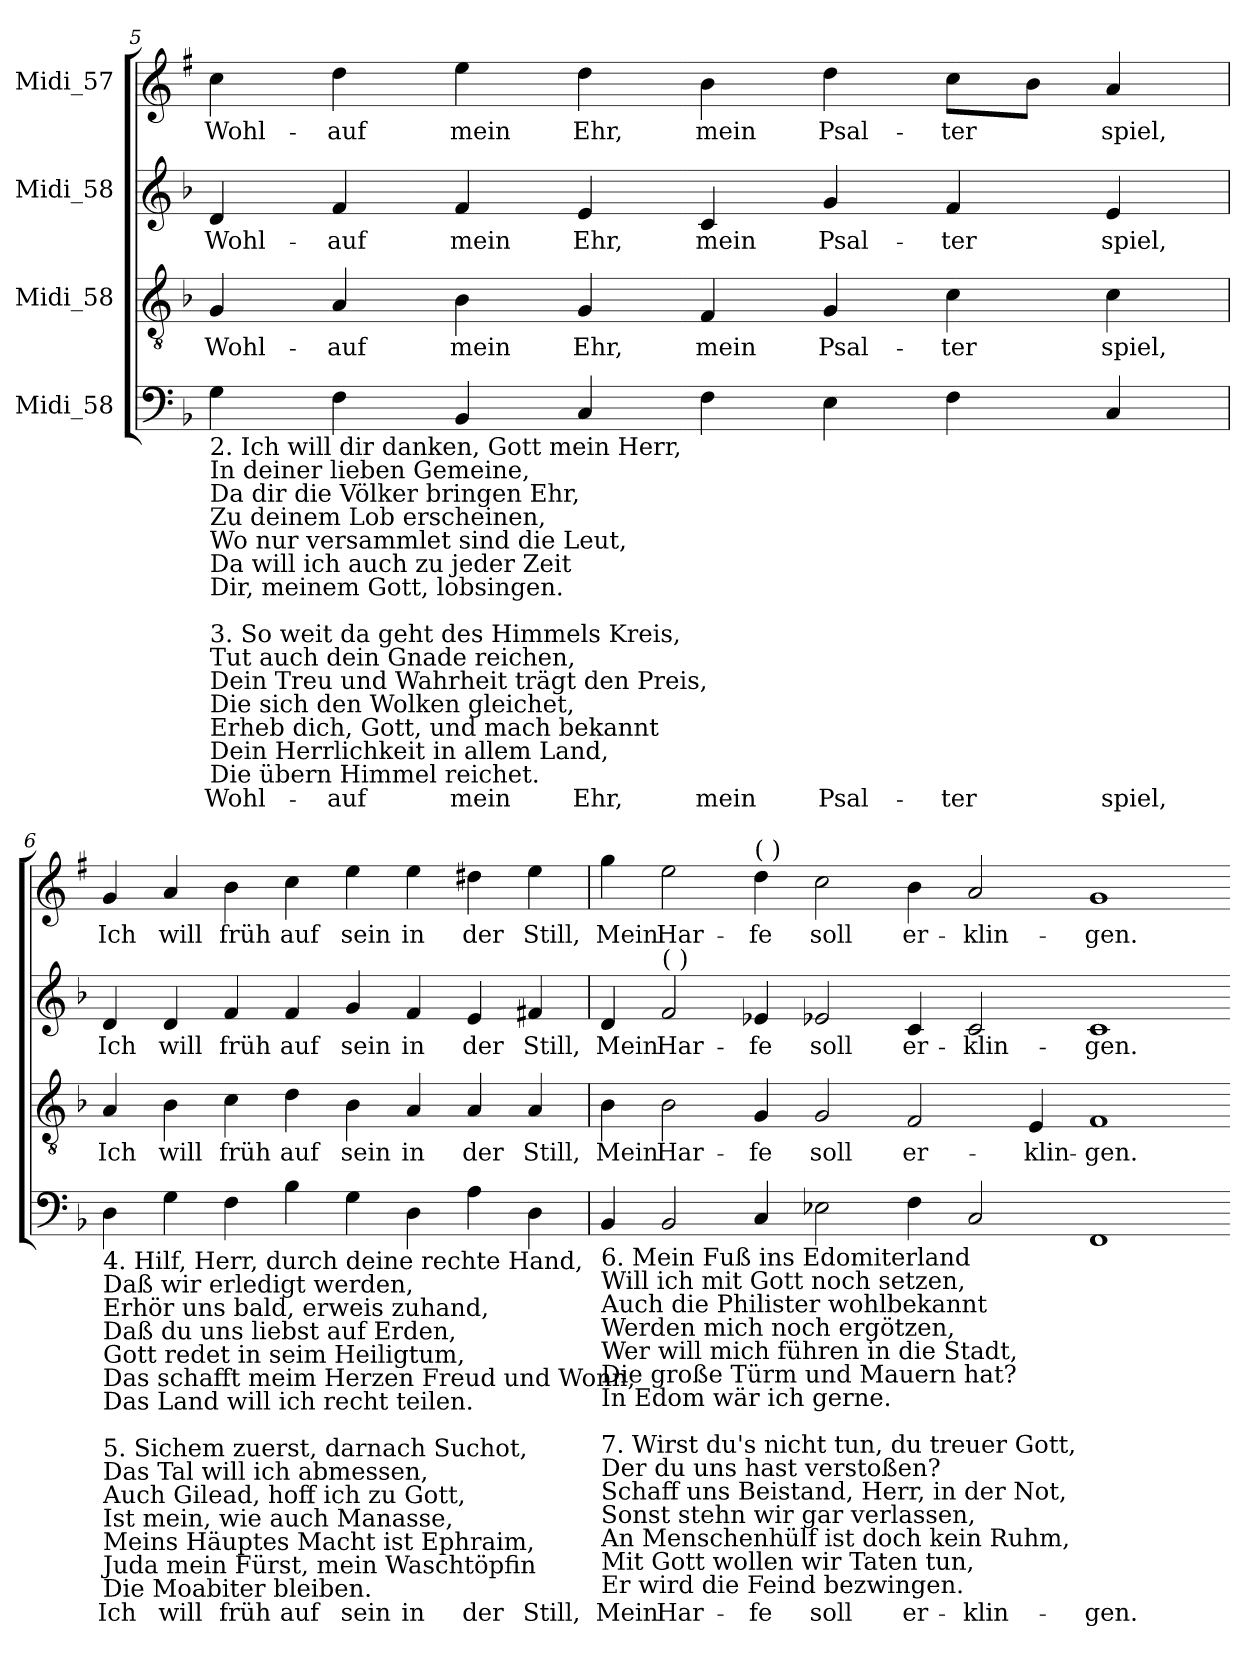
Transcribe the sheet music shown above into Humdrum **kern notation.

**kern	**text	**kern	**text	**kern	**text	**kern	**text
*part4	*part4	*part3	*part3	*part2	*part2	*part1	*part1
*staff4	*staff4	*staff3	*staff3	*staff2	*staff2	*staff1	*staff1
*I"Midi_58	*	*I"Midi_58	*	*I"Midi_58	*	*I"Midi_57	*
*clefF4	*	*clefGv2	*	*clefG2	*	*clefG2	*
*	*	*	*	*	*	*ITrd1c2	*
*k[b-]	*	*k[b-]	*	*k[b-]	*	*k[b-]	*
*F:	*	*F:	*	*F:	*	*F:	*
=5	=5	=5	=5	=5	=5	=5	=5
!LO:TX:b:t=2. Ich will dir danken, Gott mein Herr,\nIn deiner lieben Gemeine,\nDa dir die Völker bringen Ehr,\nZu deinem Lob erscheinen,\nWo nur versammlet sind die Leut,\nDa will ich auch zu jeder Zeit\nDir, meinem Gott, lobsingen.\n\n3. So weit da geht des Himmels Kreis,\nTut auch dein Gnade reichen,\nDein Treu und Wahrheit trägt den Preis,\nDie sich den Wolken gleichet,\nErheb dich, Gott, und mach bekannt\nDein Herrlichkeit in allem Land,\nDie übern Himmel reichet.	!	!	!	!	!	!	!
!	!LO:LY:b	!	!LO:LY:b	!	!LO:LY:b	!	!LO:LY:b
4G	Wohl-	4G	Wohl-	4d	Wohl-	4b-	Wohl-
!	!LO:LY:b	!	!LO:LY:b	!	!LO:LY:b	!	!LO:LY:b
4F	-auf	4A	-auf	4f	-auf	4cc	-auf
!	!LO:LY:b	!	!LO:LY:b	!	!LO:LY:b	!	!LO:LY:b
4BB-	mein	4B-	mein	4f	mein	4dd	mein
!	!LO:LY:b	!	!LO:LY:b	!	!LO:LY:b	!	!LO:LY:b
4C	Ehr,	4G	Ehr,	4e	Ehr,	4cc	Ehr,
!	!LO:LY:b	!	!LO:LY:b	!	!LO:LY:b	!	!LO:LY:b
4F	mein	4F	mein	4c	mein	4a	mein
!	!LO:LY:b	!	!LO:LY:b	!	!LO:LY:b	!	!LO:LY:b
4E	Psal-	4G	Psal-	4g	Psal-	4cc	Psal-
!	!LO:LY:b	!	!LO:LY:b	!	!LO:LY:b	!	!LO:LY:b
4F	-ter	4c	-ter	4f	-ter	8b-L	-ter
.	.	.	.	.	.	8aJ	.
!	!LO:LY:b	!	!LO:LY:b	!	!LO:LY:b	!	!LO:LY:b
4C	spiel,	4c	spiel,	4e	spiel,	4g	spiel,
=6	=6	=6	=6	=6	=6	=6	=6
!LO:TX:b:t=4. Hilf, Herr, durch deine rechte Hand,\nDaß wir erledigt werden,\nErhör uns bald, erweis zuhand,\nDaß du uns liebst auf Erden,\nGott redet in seim Heiligtum,\nDas schafft meim Herzen Freud und Wonn,\nDas Land will ich recht teilen.\n\n5. Sichem zuerst, darnach Suchot,\nDas Tal will ich abmessen,\nAuch Gilead, hoff ich zu Gott,\nIst mein, wie auch Manasse,\nMeins Häuptes Macht ist Ephraim,\nJuda mein Fürst, mein Waschtöpfin\nDie Moabiter bleiben.	!	!	!	!	!	!	!
!	!LO:LY:b	!	!LO:LY:b	!	!LO:LY:b	!	!LO:LY:b
4D	Ich	4A	Ich	4d	Ich	4f	Ich
!	!LO:LY:b	!	!LO:LY:b	!	!LO:LY:b	!	!LO:LY:b
4G	will	4B-	will	4d	will	4g	will
!	!LO:LY:b	!	!LO:LY:b	!	!LO:LY:b	!	!LO:LY:b
4F	früh	4c	früh	4f	früh	4a	früh
!	!LO:LY:b	!	!LO:LY:b	!	!LO:LY:b	!	!LO:LY:b
4B-	auf	4d	auf	4f	auf	4b-	auf
!	!LO:LY:b	!	!LO:LY:b	!	!LO:LY:b	!	!LO:LY:b
4G	sein	4B-	sein	4g	sein	4dd	sein
!	!LO:LY:b	!	!LO:LY:b	!	!LO:LY:b	!	!LO:LY:b
4D	in	4A	in	4f	in	4dd	in
!	!LO:LY:b	!	!LO:LY:b	!	!LO:LY:b	!	!LO:LY:b
4A	der	4A	der	4e	der	4cc#X	der
!	!LO:LY:b	!	!LO:LY:b	!	!LO:LY:b	!	!LO:LY:b
4D	Still,	4A	Still,	4f#X	Still,	4dd	Still,
=7	=7	=7	=7	=7	=7	=7	=7
!LO:TX:b:t=6. Mein Fuß ins Edomiterland\nWill ich mit Gott noch setzen,\nAuch die Philister wohlbekannt\nWerden mich noch ergötzen,\nWer will mich führen in die Stadt,\nDie große Türm und Mauern hat?\nIn Edom wär ich gerne.\n\n7. Wirst du's nicht tun, du treuer Gott,\nDer du uns hast verstoßen?\nSchaff uns Beistand, Herr, in der Not,\nSonst stehn wir gar verlassen,\nAn Menschenhülf ist doch kein Ruhm,\nMit Gott wollen wir Taten tun,\nEr wird die Feind bezwingen.	!	!	!	!	!	!	!
!	!LO:LY:b	!	!LO:LY:b	!	!LO:LY:b	!	!LO:LY:b
4BB-	Mein	4B-	Mein	4d	Mein	4ff	Mein
!	!	!	!	!LO:TX:a:t=(  )	!	!	!
!	!LO:LY:b	!	!LO:LY:b	!	!LO:LY:b	!	!LO:LY:b
2BB-	Har-	2B-	Har-	2f	Har-	2dd	Har-
!	!	!	!	!	!	!LO:TX:a:t=(  )	!
!	!LO:LY:b	!	!LO:LY:b	!	!LO:LY:b	!	!LO:LY:b
4C	-fe	4G	-fe	4e-X	-fe	4cc	-fe
!	!LO:LY:b	!	!LO:LY:b	!	!LO:LY:b	!	!LO:LY:b
2E-X	soll	2G	soll	2e-X	soll	2b-	soll
!	!LO:LY:b	!	!LO:LY:b	!	!LO:LY:b	!	!LO:LY:b
4F	er-	2F	er-	4c	er-	4a	er-
!	!LO:LY:b	!	!	!	!LO:LY:b	!	!LO:LY:b
2C	-klin-	.	.	2c	-klin-	2g	-klin-
!	!	!	!LO:LY:b	!	!	!	!
.	.	4E	-klin-	.	.	.	.
!	!LO:LY:b	!	!LO:LY:b	!	!LO:LY:b	!	!LO:LY:b
1FF	-gen.	1F	-gen.	1c	-gen.	1f	-gen.
=-	=-	=-	=-	=-	=-	=-	=-
*-	*-	*-	*-	*-	*-	*-	*-
